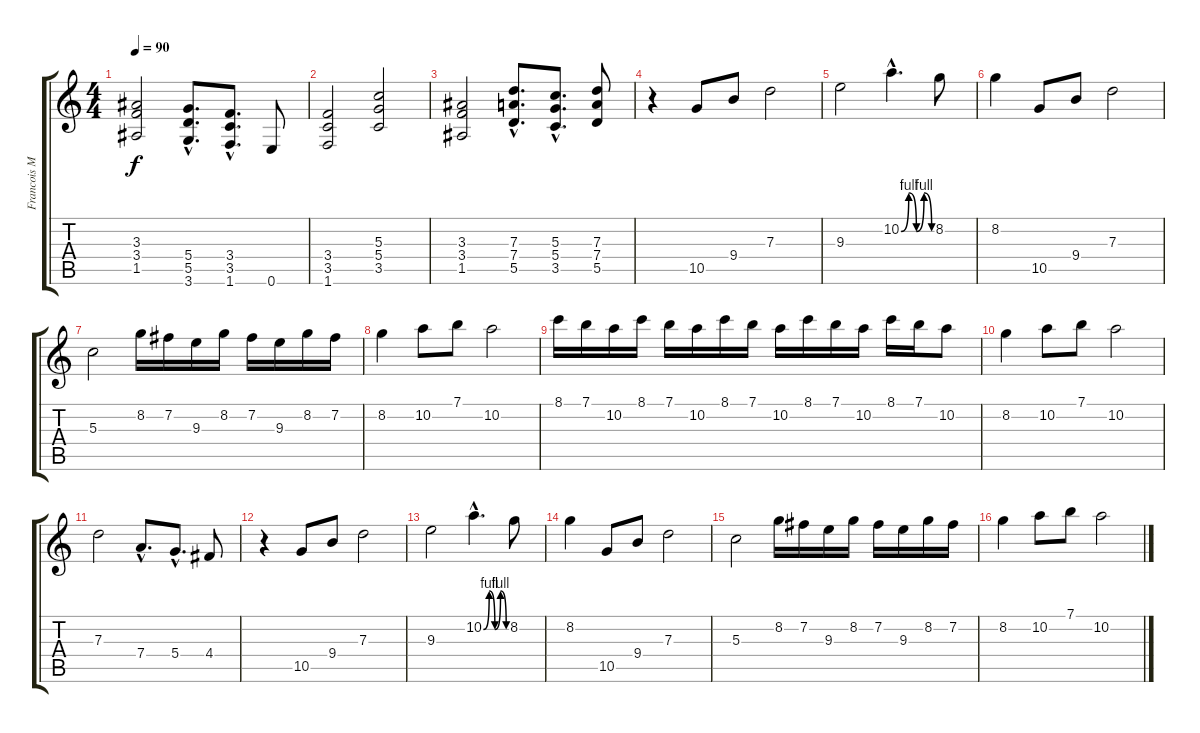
\track ("Francois Merle" "Francois M") {instrument distortionguitar}
\staff {score tabs}
\tuning (E4 B3 G3 D3 A2 E2) {hide}
\ts (4 4)
\tempo 90
\clef g2
\ks c
(3.3 3.4 1.5).2{dy f} (5.4{hac} 5.5{hac} 3.6{hac}).8{d} (3.4{hac} 3.5{hac} 1.6{hac}).8{d} 0.6.8 |
(3.4 3.5 1.6).2 (5.3 5.4 3.5).2 |
(3.3 3.4 1.5).2 (7.3{hac} 7.4{hac} 5.5{hac}).8{d} (5.3{hac} 5.4{hac} 3.5{hac}).8{d} (7.3 7.4 5.5).8 |
r.4 10.5.8 9.4.8 7.3.2 |
9.3.2 10.2{be (custom 0 0 15 4 30 0 45 4 60 0) hac}.4{d} 8.2.8 |
8.2.4 10.5.8 9.4.8 7.3.2 |
5.3.2 8.2.16 7.2.16 9.3.16 8.2.16 7.2.16 9.3.16 8.2.16 7.2.16 |
8.2.4 10.2.8 7.1.8 10.2.2 |
8.1.16 7.1.16 10.2.16 8.1.16 7.1.16 10.2.16 8.1.16 7.1.16 10.2.16 8.1.16 7.1.16 10.2.16 8.1.16 7.1.16 10.2.8 |
8.2.4 10.2.8 7.1.8 10.2.2 |
7.3.2 7.4{hac}.8{d} 5.4{hac}.8{d} 4.4.8 |
r.4 10.5.8 9.4.8 7.3.2 |
9.3.2 10.2{be (custom 0 0 15 4 30 0 45 4 60 0) hac}.4{d} 8.2.8 |
8.2.4 10.5.8 9.4.8 7.3.2 |
5.3.2 8.2.16 7.2.16 9.3.16 8.2.16 7.2.16 9.3.16 8.2.16 7.2.16 |
8.2.4 10.2.8 7.1.8 10.2.2
